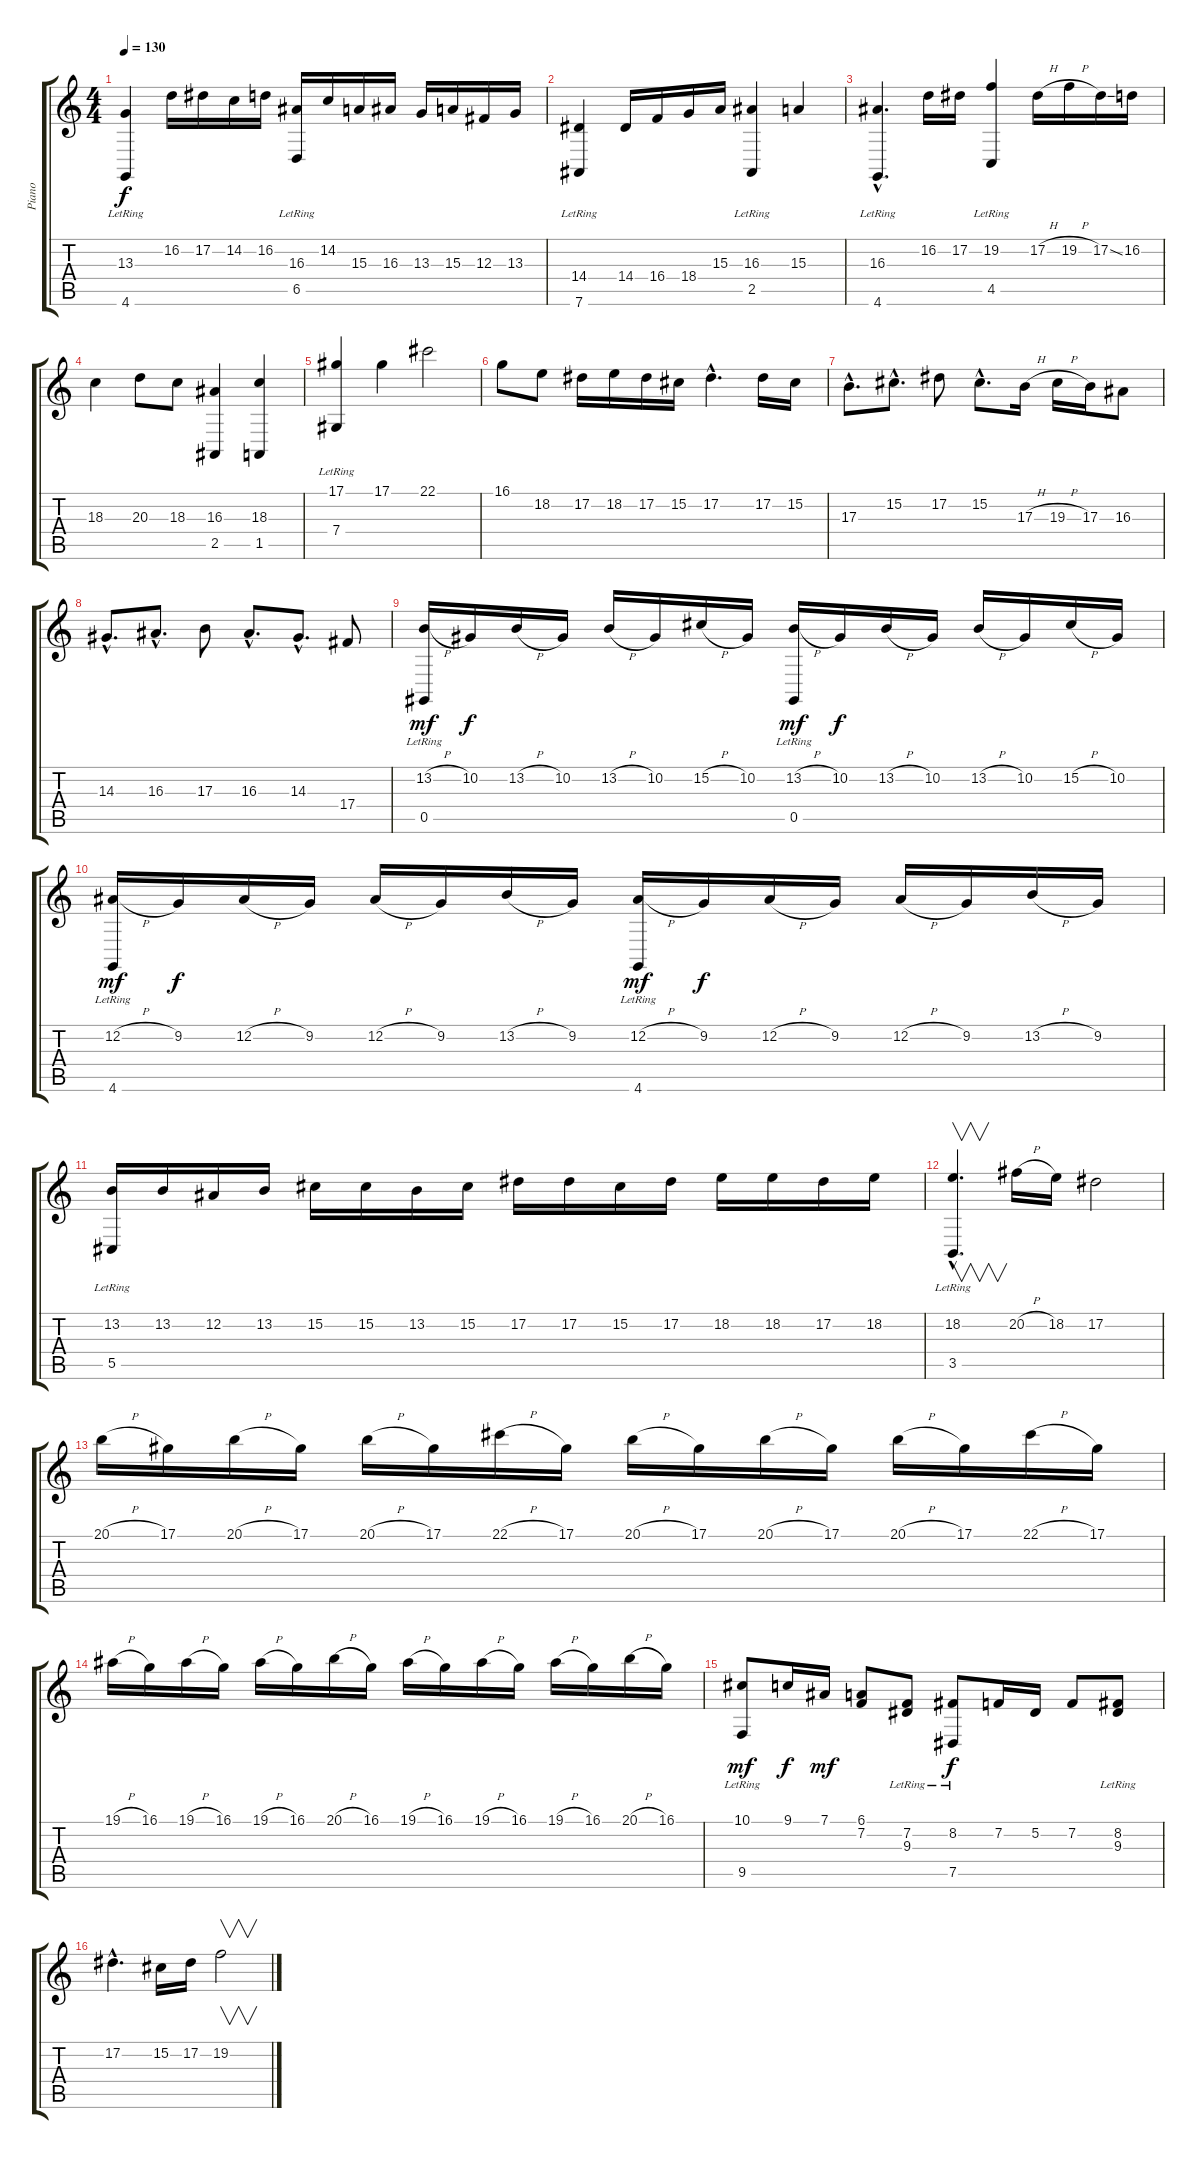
\track ("Piano" "Piano") {instrument brightacousticpiano}
\staff {score tabs}
\tuning (Eb4 Bb3 Gb3 Db3 Ab2 Eb2) {hide}
\ts (4 4)
\tempo 130
\clef g2
\ks c
(13.3 4.6{lr}).4{dy f} 16.2.16 17.2.16 14.2.16 16.2.16 (16.3 6.5{lr}).16 14.2.16 15.3.16 16.3.16 13.3.16 15.3.16 12.3.16 13.3.16 |
(14.4 7.6{lr}).4 14.4.16 16.4.16 18.4.16 15.3.16 (16.3 2.5{lr}).4 15.3.4 |
(16.3{hac} 4.6{hac lr}).4{d} 16.2.16 17.2.16 (19.2 4.5{lr}).4 17.2{h}.16 19.2{h}.16 17.2{ss}.16 16.2.16 |
18.3.4 20.3.8 18.3.8 (16.3 2.5).4 (18.3 1.5).4 |
(17.1 7.4{lr}).4 17.1.4 22.1.2 |
16.1.8 18.2.8 17.2.16 18.2.16 17.2.16 15.2.16 17.2{hac}.4{d} 17.2.16 15.2.16 |
17.3{hac}.8{d} 15.2{hac}.8{d} 17.2.8 15.2{hac}.8{d} 17.3{h}.16 19.3{h}.16 17.3.16 16.3.8 |
14.3{hac}.8{d} 16.3{hac}.8{d} 17.3.8 16.3{hac}.8{d} 14.3{hac}.8{d} 17.4.8 |
(13.2{h} 0.5{lr}).16{dy mf} 10.2.16{dy f} 13.2{h}.16 10.2.16 13.2{h}.16 10.2.16 15.2{h}.16 10.2.16 (13.2{h} 0.5{lr}).16{dy mf} 10.2.16{dy f} 13.2{h}.16 10.2.16 13.2{h}.16 10.2.16 15.2{h}.16 10.2.16 |
(12.2{h} 4.6{lr}).16{dy mf} 9.2.16{dy f} 12.2{h}.16 9.2.16 12.2{h}.16 9.2.16 13.2{h}.16 9.2.16 (12.2{h} 4.6{lr}).16{dy mf} 9.2.16{dy f} 12.2{h}.16 9.2.16 12.2{h}.16 9.2.16 13.2{h}.16 9.2.16 |
(13.2 5.5{lr}).16 13.2.16 12.2.16 13.2.16 15.2.16 15.2.16 13.2.16 15.2.16 17.2.16 17.2.16 15.2.16 17.2.16 18.2.16 18.2.16 17.2.16 18.2.16 |
(18.2{hac} 3.5{hac lr}).4{v d} 20.2{h}.16 18.2.16 17.2.2 |
20.1{h}.16 17.1.16 20.1{h}.16 17.1.16 20.1{h}.16 17.1.16 22.1{h}.16 17.1.16 20.1{h}.16 17.1.16 20.1{h}.16 17.1.16 20.1{h}.16 17.1.16 22.1{h}.16 17.1.16 |
19.1{h}.16 16.1.16 19.1{h}.16 16.1.16 19.1{h}.16 16.1.16 20.1{h}.16 16.1.16 19.1{h}.16 16.1.16 19.1{h}.16 16.1.16 19.1{h}.16 16.1.16 20.1{h}.16 16.1.16 |
(10.1 9.5{lr}).8{dy mf} 9.1.16{dy f} 7.1.16{dy mf} (6.1 7.2).8 (7.2 9.3{lr}).8 (8.2 7.5{lr}).8{dy f} 7.2.16 5.2.16 7.2.8 (8.2 9.3{lr}).8 |
17.2{hac}.4{d} 15.2.16 17.2.16 19.2.2{v}
